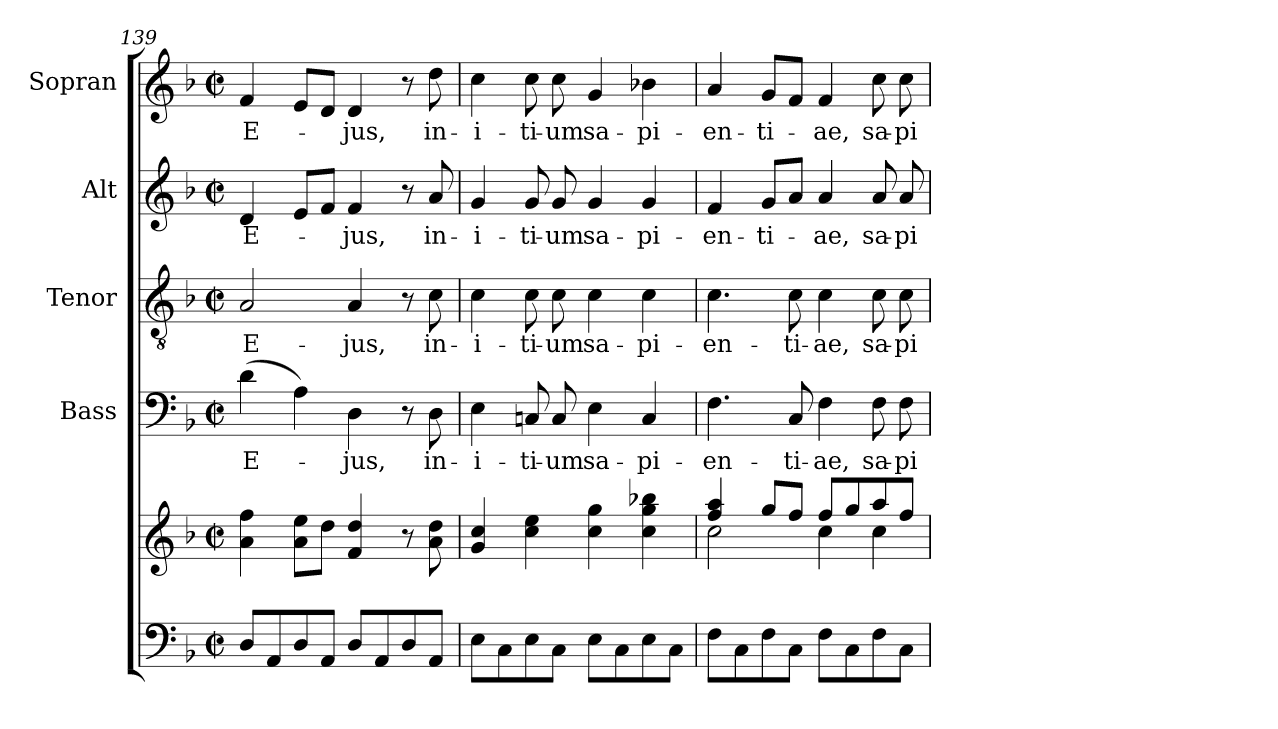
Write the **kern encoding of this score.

**kern	**kern	**kern	**text	**kern	**text	**kern	**text	**kern	**text
*part5	*part5	*part4	*part4	*part3	*part3	*part2	*part2	*part1	*part1
*staff6	*staff5	*staff4	*staff4	*staff3	*staff3	*staff2	*staff2	*staff1	*staff1
*	*	*I"Bass	*	*I"Tenor	*	*I"Alt	*	*I"Sopran	*
*	*	*I'B.	*	*I'T.	*	*I'A.	*	*I'S.	*
*clefF4	*clefG2	*clefF4	*	*clefGv2	*	*clefG2	*	*clefG2	*
*k[b-]	*k[b-]	*k[b-]	*	*k[b-]	*	*k[b-]	*	*k[b-]	*
*F:	*F:	*F:	*	*F:	*	*F:	*	*F:	*
*M2/2	*M2/2	*M2/2	*	*M2/2	*	*M2/2	*	*M2/2	*
*met(c|)	*met(c|)	*met(c|)	*	*met(c|)	*	*met(c|)	*	*met(c|)	*
=139	=139	=139	=139	=139	=139	=139	=139	=139	=139
!	!	!	!LO:LY:b	!	!LO:LY:b	!	!LO:LY:b	!	!LO:LY:b
8D/L	4a\ 4ff\	(>4d\	E-	2A/	E-	4d/	E-	4f/	E-
8AA/	.	.	.	.	.	.	.	.	.
8D/	8a\ 8ee\L	4A\)	.	.	.	8e/L	.	8e/L	.
8AA/J	8dd\J	.	.	.	.	8f/J	.	8d/J	.
!	!	!	!LO:LY:b	!	!LO:LY:b	!	!LO:LY:b	!	!LO:LY:b
8D/L	4f/ 4dd/	4D\	-jus,	4A/	-jus,	4f/	-jus,	4d/	-jus,
8AA/	.	.	.	.	.	.	.	.	.
8D/	8r	8r	.	8r	.	8r	.	8r	.
!	!	!	!LO:LY:b	!	!LO:LY:b	!	!LO:LY:b	!	!LO:LY:b
8AA/J	8a\ 8dd\	8D\	in-	8c\	in-	8a/	in-	8dd\	in-
!!LO:PB:g=z
=140	=140	=140	=140	=140	=140	=140	=140	=140	=140
!	!	!	!LO:LY:b	!	!LO:LY:b	!	!LO:LY:b	!	!LO:LY:b
8E\L	4g/ 4cc/	4E\	-i-	4c\	-i-	4g/	-i-	4cc\	-i-
8C\	.	.	.	.	.	.	.	.	.
!	!	!	!LO:LY:b	!	!LO:LY:b	!	!LO:LY:b	!	!LO:LY:b
8E\	4cc\ 4ee\	8Cn/	-ti-	8c\	-ti-	8g/	-ti-	8cc\	-ti-
!	!	!	!LO:LY:b	!	!LO:LY:b	!	!LO:LY:b	!	!LO:LY:b
8C\J	.	8C/	-um	8c\	-um	8g/	-um	8cc\	-um
!	!	!	!LO:LY:b	!	!LO:LY:b	!	!LO:LY:b	!	!LO:LY:b
8E\L	4cc\ 4gg\	4E\	sa-	4c\	sa-	4g/	sa-	4g/	sa-
8C\	.	.	.	.	.	.	.	.	.
!	!	!	!LO:LY:b	!	!LO:LY:b	!	!LO:LY:b	!	!LO:LY:b
8E\	4cc\ 4gg\ 4bb-X\	4C/	-pi-	4c\	-pi-	4g/	-pi-	4b-X\	-pi-
8C\J	.	.	.	.	.	.	.	.	.
=141	=141	=141	=141	=141	=141	=141	=141	=141	=141
*	*^	*	*	*	*	*	*	*	*
!	!	!	!	!LO:LY:b	!	!LO:LY:b	!	!LO:LY:b	!	!LO:LY:b
8F\L	4ff/ 4aa/	2cc\	4.F\	-en-	4.c\	-en-	4f/	-en-	4a/	-en-
8C\	.	.	.	.	.	.	.	.	.	.
!	!	!	!	!	!	!	!	!LO:LY:b	!	!LO:LY:b
8F\	8gg/L	.	.	.	.	.	8g/L	-ti-	8g/L	-ti-
!	!	!	!	!LO:LY:b	!	!LO:LY:b	!	!	!	!
8C\J	8ff/J	.	8C/	-ti-	8c\	-ti-	8a/J	.	8f/J	.
!	!	!	!	!LO:LY:b	!	!LO:LY:b	!	!LO:LY:b	!	!LO:LY:b
8F\L	8ff/L	4cc\	4F\	-ae,	4c\	-ae,	4a/	-ae,	4f/	-ae,
8C\	8gg/	.	.	.	.	.	.	.	.	.
!	!	!	!	!LO:LY:b	!	!LO:LY:b	!	!LO:LY:b	!	!LO:LY:b
8F\	8aa/	4cc\	8F\	sa-	8c\	sa-	8a/	sa-	8cc\	sa-
!	!	!	!	!LO:LY:b	!	!LO:LY:b	!	!LO:LY:b	!	!LO:LY:b
8C\J	8ff/J	.	8F\	-pi-	8c\	-pi-	8a/	-pi-	8cc\	-pi-
*	*v	*v	*	*	*	*	*	*	*	*
=	=	=	=	=	=	=	=	=	=
*-	*-	*-	*-	*-	*-	*-	*-	*-	*-
